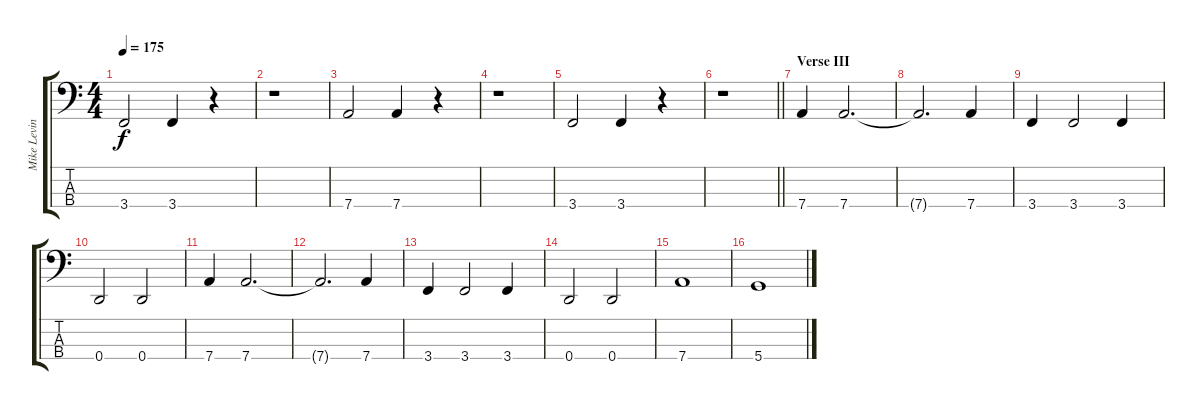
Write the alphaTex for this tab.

\track ("Mike Levine" "Mike Levin") {instrument electricbasspick}
\staff {score tabs}
\tuning (G2 D2 A1 D1) {hide}
\ts (4 4)
\tempo 175
\clef f4
\ks c
3.4.2{dy f} 3.4.4 r.4 |
r.1 |
7.4.2 7.4.4 r.4 |
r.1 |
3.4.2 3.4.4 r.4 |
\barLineRight lightlight
r.1 |
\section ("" "Verse III")
7.4.4 7.4.2{d} |
7.4{t}.2{d} 7.4.4 |
3.4.4 3.4.2 3.4.4 |
0.4.2 0.4.2 |
7.4.4 7.4.2{d} |
7.4{t}.2{d} 7.4.4 |
3.4.4 3.4.2 3.4.4 |
0.4.2 0.4.2 |
7.4.1 |
5.4.1
